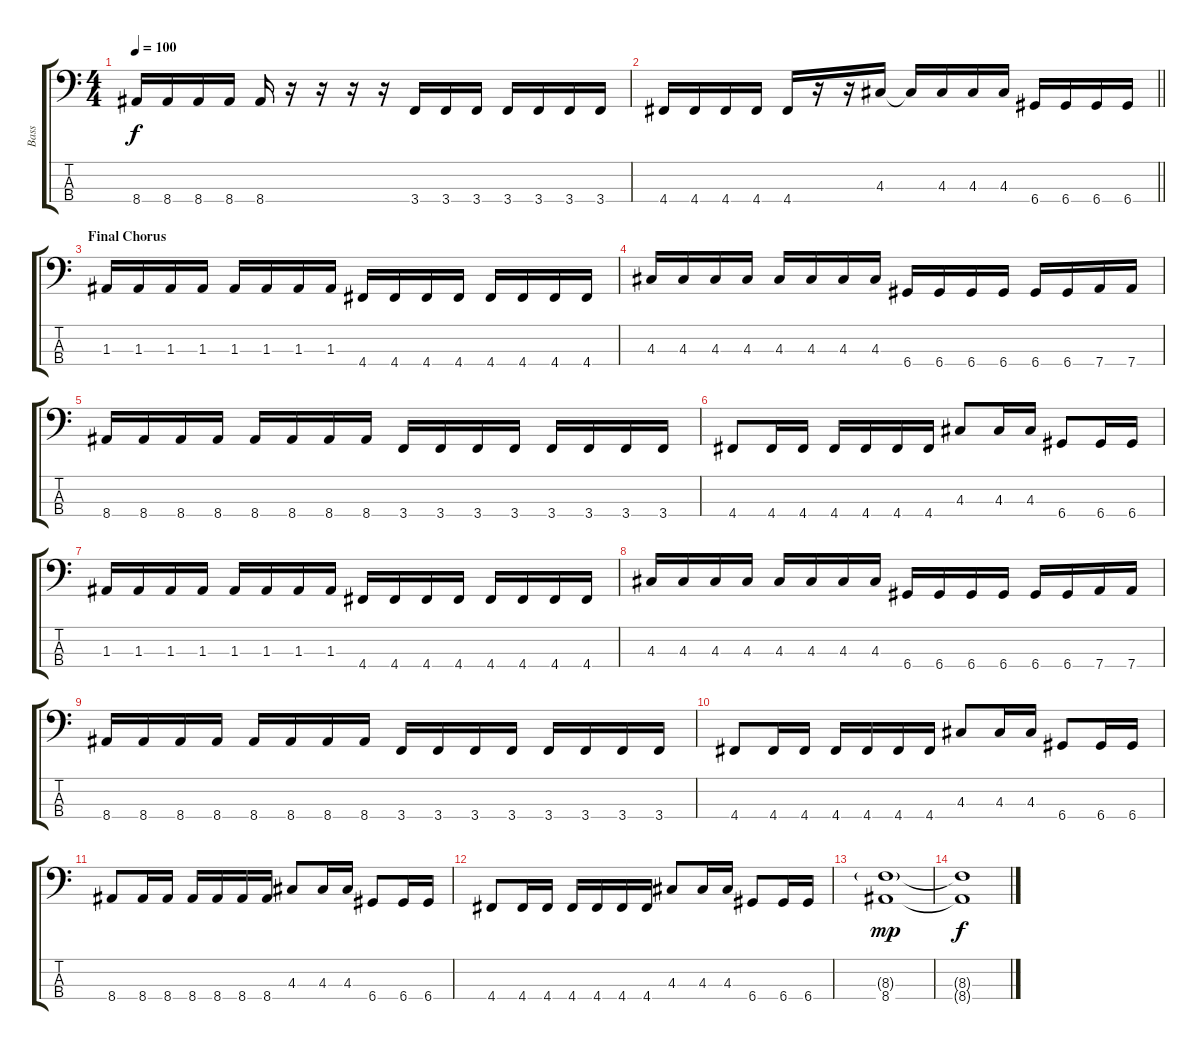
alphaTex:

\track ("Bass" "Bass") {instrument electricbassfinger}
\staff {score tabs}
\tuning (G2 D2 A1 D1) {hide}
\ts (4 4)
\tempo 100
\clef f4
\ks c
8.4.16{dy f} 8.4.16 8.4.16 8.4.16 8.4.16 r.16 r.16 r.16 r.16 3.4.16 3.4.16 3.4.16 3.4.16 3.4.16 3.4.16 3.4.16 |
\barLineRight lightlight
4.4.16 4.4.16 4.4.16 4.4.16 4.4.16 r.16 r.16 4.3.16 4.3{t}.16 4.3.16 4.3.16 4.3.16 6.4.16 6.4.16 6.4.16 6.4.16 |
\section ("" "Final Chorus")
1.3.16 1.3.16 1.3.16 1.3.16 1.3.16 1.3.16 1.3.16 1.3.16 4.4.16 4.4.16 4.4.16 4.4.16 4.4.16 4.4.16 4.4.16 4.4.16 |
4.3.16 4.3.16 4.3.16 4.3.16 4.3.16 4.3.16 4.3.16 4.3.16 6.4.16 6.4.16 6.4.16 6.4.16 6.4.16 6.4.16 7.4.16 7.4.16 |
8.4.16 8.4.16 8.4.16 8.4.16 8.4.16 8.4.16 8.4.16 8.4.16 3.4.16 3.4.16 3.4.16 3.4.16 3.4.16 3.4.16 3.4.16 3.4.16 |
4.4.8 4.4.16 4.4.16 4.4.16 4.4.16 4.4.16 4.4.16 4.3.8 4.3.16 4.3.16 6.4.8 6.4.16 6.4.16 |
1.3.16 1.3.16 1.3.16 1.3.16 1.3.16 1.3.16 1.3.16 1.3.16 4.4.16 4.4.16 4.4.16 4.4.16 4.4.16 4.4.16 4.4.16 4.4.16 |
4.3.16 4.3.16 4.3.16 4.3.16 4.3.16 4.3.16 4.3.16 4.3.16 6.4.16 6.4.16 6.4.16 6.4.16 6.4.16 6.4.16 7.4.16 7.4.16 |
8.4.16 8.4.16 8.4.16 8.4.16 8.4.16 8.4.16 8.4.16 8.4.16 3.4.16 3.4.16 3.4.16 3.4.16 3.4.16 3.4.16 3.4.16 3.4.16 |
4.4.8 4.4.16 4.4.16 4.4.16 4.4.16 4.4.16 4.4.16 4.3.8 4.3.16 4.3.16 6.4.8 6.4.16 6.4.16 |
8.4.8 8.4.16 8.4.16 8.4.16 8.4.16 8.4.16 8.4.16 4.3.8 4.3.16 4.3.16 6.4.8 6.4.16 6.4.16 |
4.4.8 4.4.16 4.4.16 4.4.16 4.4.16 4.4.16 4.4.16 4.3.8 4.3.16 4.3.16 6.4.8 6.4.16 6.4.16 |
(8.3{g} 8.4).1{dy mp} |
(8.3{t} 8.4{t}).1{dy f volume 4}
